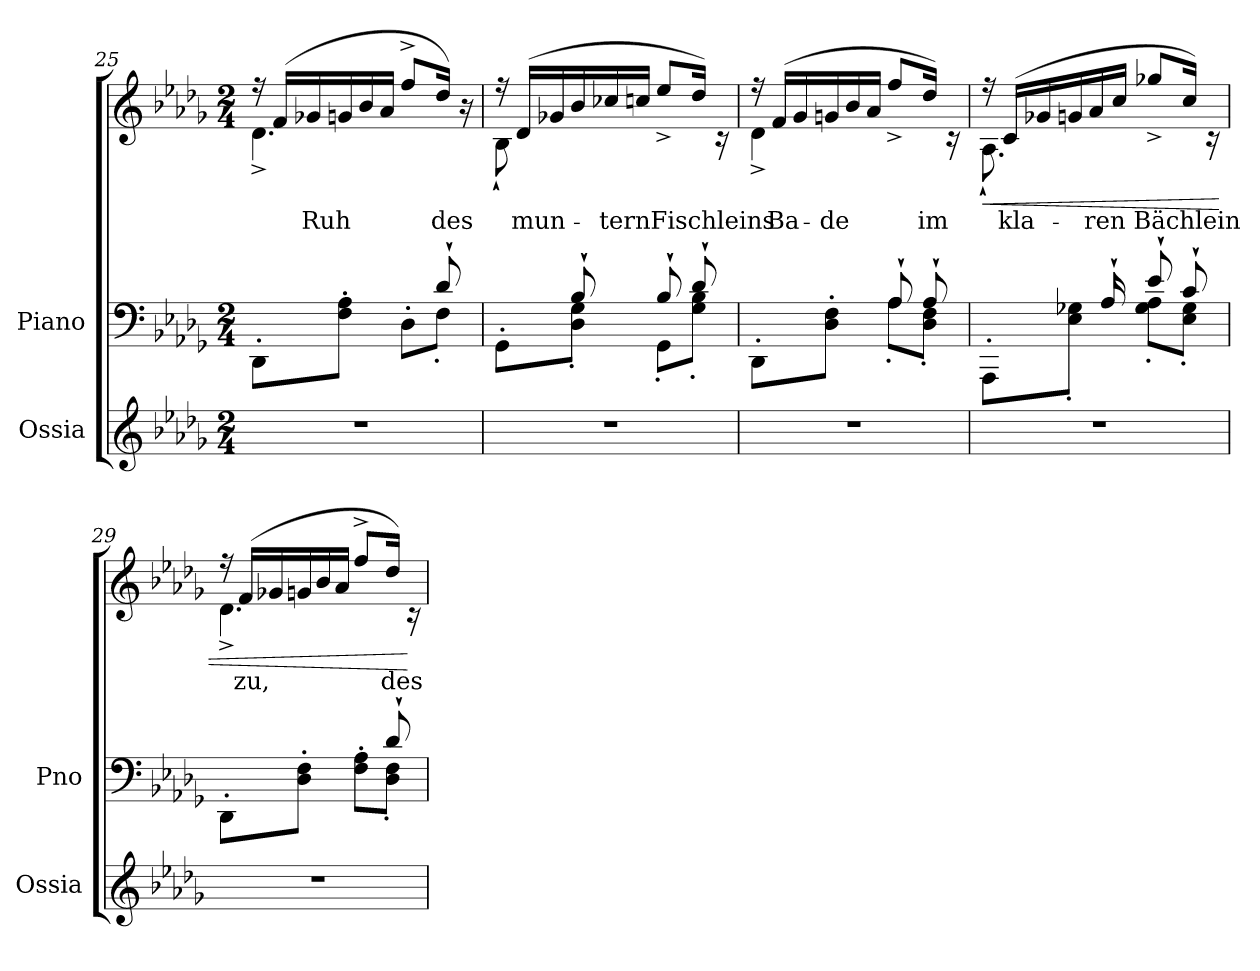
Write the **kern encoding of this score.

**kern	**kern	**kern	**text	**dynam
*part2	*part1	*part1	*part1	*part1
*staff3	*staff2	*staff1	*staff1	*staff1/2
*I"Ossia	*I"Piano	*	*	*
*I'Ossia	*I'Pno	*	*	*
!!LO:LB:g=z
*clefG2	*clefF4	*clefG2	*	*
*k[b-e-a-d-g-]	*k[b-e-a-d-g-]	*k[b-e-a-d-g-]	*	*
*M2/4	*M2/4	*M2/4	*	*
=25	=25	=25	=25	=25
*	*^	*	*	*
*	*	*	*Xtuplet	*	*
*	*	*	*^	*	*
2r	4.ryy	8DD-'\L	24r	4.d-^\	.	.
.	.	.	(>24f/LL	.	.	.
!	!	!	!	!	!LO:LY:a	!
.	.	.	24g-X/	.	Ruh	.
.	.	8F\' 8A-\'J	24gn/	.	.	.
.	.	.	24b-/	.	.	.
.	.	.	24a-/JJ	.	.	.
.	.	8D-'\L	8ff^/L	.	.	.
!	!	!	!	!	!LO:LY:a	!
.	8d-`/	8F'\J	16dd-/Jk)	8ryy	des	.
.	.	.	16r	.	.	.
=26	=26	=26	=26	=26	=26	=26
2r	8ryy	8GG-'\L	24r	8B-`\	.	.
!	!	!	!	!	!LO:LY:a	!
.	.	.	(>24d-/LL	.	mun-	.
.	.	.	24g-X/	.	.	.
.	8B-`/	8D-\' 8G-\'J	24b-/	4.ryy	.	.
!	!	!	!	!	!LO:LY:a	!
.	.	.	24cc-X/	.	-tern	.
.	.	.	24ccn/JJ	.	.	.
!	!	!	!	!	!LO:LY:a	!
.	8B-`/	8GG-'\L	8ee-^/L	.	Fischleins	.
.	8d-`/	8G-\' 8B-\'J	16dd-/Jk)	.	.	.
.	.	.	16rc	.	.	.
=27	=27	=27	=27	=27	=27	=27
2r	4ryy	8DD-'\L	24r	4d-^\	.	.
!	!	!	!	!	!LO:LY:a	!
.	.	.	(>24f/LL	.	Ba-	.
.	.	.	24g-/	.	.	.
!	!	!	!	!	!LO:LY:a	!
.	.	8D-\' 8F\'J	24gn/	.	-de	.
.	.	.	24b-/	.	.	.
.	.	.	24a-/JJ	.	.	.
.	8A-`/	8A-'\L	8ff^/L	4ryy	.	.
!	!	!	!	!	!LO:LY:a	!
.	8A-`/	8D-\' 8F\'J	16dd-/Jk)	.	im	.
.	.	.	16rc	.	.	.
=28	=28	=28	=28	=28	=28	=28
!	!	!	!	!	!	!LO:HP:b
2r	8.ryy	8AAA-'\L	24r	8.A-`\	.	<
!	!	!	!	!	!LO:LY:a	!
.	.	.	(>24c/LL	.	kla-	.
.	.	.	24g-X/	.	.	.
.	.	8E-\' 8G-X\'J	24gn/	.	.	.
!	!	!	!	!	!LO:LY:a	!
.	.	.	24a-/	.	-ren	.
.	16A-`/	.	.	4ryy	.	.
.	.	.	24cc/JJ	.	.	.
!	!	!	!	!	!LO:LY:a	!
.	8e-`/	8G-\' 8A-\'L	8gg-X^/L	.	Bächlein	.
.	8c`/	8E-\' 8G-\'J	16cc/Jk)	.	.	.
.	.	.	16rc	16ryy	.	.
!!LO:PB:g=z	!!
=29	=29	=29	=29	=29	=29	=29
2r	4.ryy	8DD-'\L	24r	4.d-^\	.	.
!	!	!	!	!	!LO:LY:a	!
.	.	.	(>24f/LL	.	zu,	.
.	.	.	24g-X/	.	.	.
.	.	8D-\' 8F\'J	24gn/	.	.	.
.	.	.	24b-/	.	.	.
.	.	.	24a-/JJ	.	.	.
.	.	8F\' 8A-\'L	8ff^/L	.	.	.
!	!	!	!	!	!LO:LY:a	!
.	8d-`/	8D-\' 8F\'J	16dd-/Jk)	8ryy	des	.
.	.	.	16rc	.	.	[
*	*v	*v	*	*	*	*
*	*	*v	*v	*	*
=	=	=	=	=
*-	*-	*-	*-	*-
